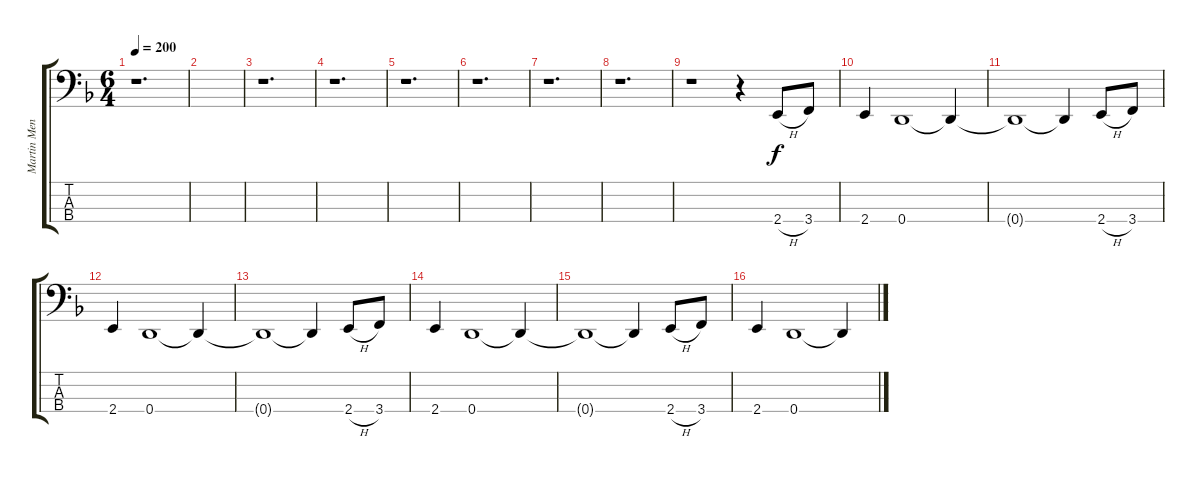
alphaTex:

\track ("Martin Mendez" "Martin Men") {instrument electricbassfinger}
\staff {score tabs}
\tuning (G2 D2 A1 D1) {hide}
\ts (6 4)
\tempo 200
\clef f4
\ks f
r.1{d dy f} |
|
r.1{d} |
r.1{d} |
r.1{d} |
r.1{d} |
r.1{d} |
r.1{d} |
r.1 r.4 2.4{h}.8 3.4.8 |
2.4.4 0.4.1 0.4{t}.4 |
0.4{t}.1 0.4{t}.4 2.4{h}.8 3.4.8 |
2.4.4 0.4.1 0.4{t}.4 |
0.4{t}.1 0.4{t}.4 2.4{h}.8 3.4.8 |
2.4.4 0.4.1 0.4{t}.4 |
0.4{t}.1 0.4{t}.4 2.4{h}.8 3.4.8 |
2.4.4 0.4.1 0.4{t}.4
